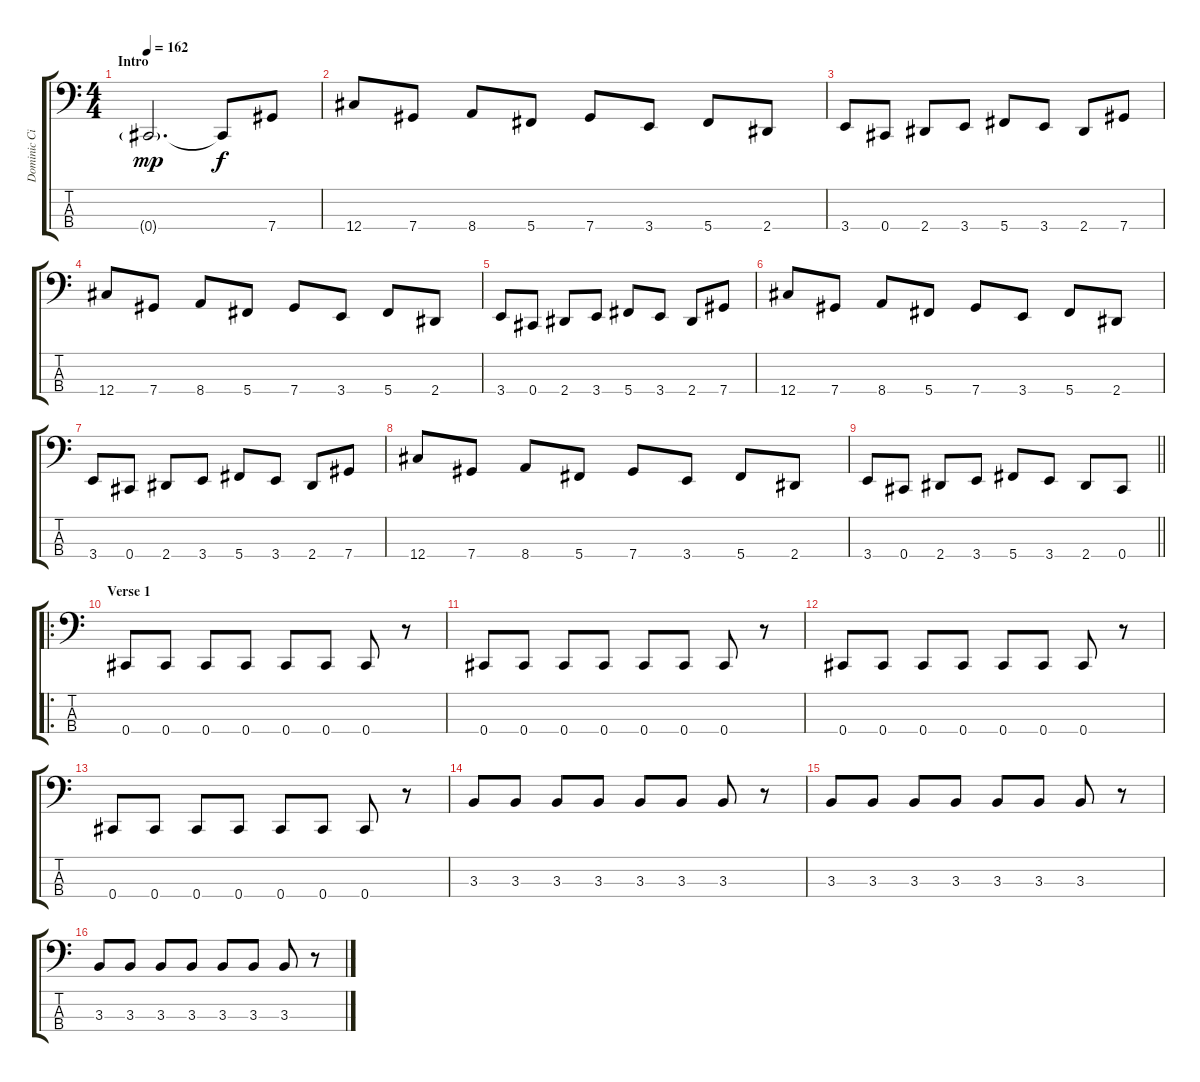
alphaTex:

\track ("Dominic Cifarelli" "Dominic Ci") {instrument electricbasspick}
\staff {score tabs}
\tuning (Gb2 Db2 Ab1 Db1) {hide}
\ts (4 4)
\section ("" "Intro")
\tempo 162
\clef f4
\ks c
0.4{g}.2{d dy mp instrument electricbasspick} 0.4{t}.8{dy f} 7.4.8 |
12.4.8 7.4.8 8.4.8 5.4.8 7.4.8 3.4.8 5.4.8 2.4.8 |
3.4.8 0.4.8 2.4.8 3.4.8 5.4.8 3.4.8 2.4.8 7.4.8 |
12.4.8 7.4.8 8.4.8 5.4.8 7.4.8 3.4.8 5.4.8 2.4.8 |
3.4.8 0.4.8 2.4.8 3.4.8 5.4.8 3.4.8 2.4.8 7.4.8 |
12.4.8 7.4.8 8.4.8 5.4.8 7.4.8 3.4.8 5.4.8 2.4.8 |
3.4.8 0.4.8 2.4.8 3.4.8 5.4.8 3.4.8 2.4.8 7.4.8 |
12.4.8 7.4.8 8.4.8 5.4.8 7.4.8 3.4.8 5.4.8 2.4.8 |
\barLineRight lightlight
3.4.8 0.4.8 2.4.8 3.4.8 5.4.8 3.4.8 2.4.8 0.4.8 |
\ro
\section ("" "Verse 1")
0.4.8 0.4.8 0.4.8 0.4.8 0.4.8 0.4.8 0.4.8 r.8 |
0.4.8 0.4.8 0.4.8 0.4.8 0.4.8 0.4.8 0.4.8 r.8 |
0.4.8 0.4.8 0.4.8 0.4.8 0.4.8 0.4.8 0.4.8 r.8 |
0.4.8 0.4.8 0.4.8 0.4.8 0.4.8 0.4.8 0.4.8 r.8 |
3.3.8 3.3.8 3.3.8 3.3.8 3.3.8 3.3.8 3.3.8 r.8 |
3.3.8 3.3.8 3.3.8 3.3.8 3.3.8 3.3.8 3.3.8 r.8 |
3.3.8 3.3.8 3.3.8 3.3.8 3.3.8 3.3.8 3.3.8 r.8
